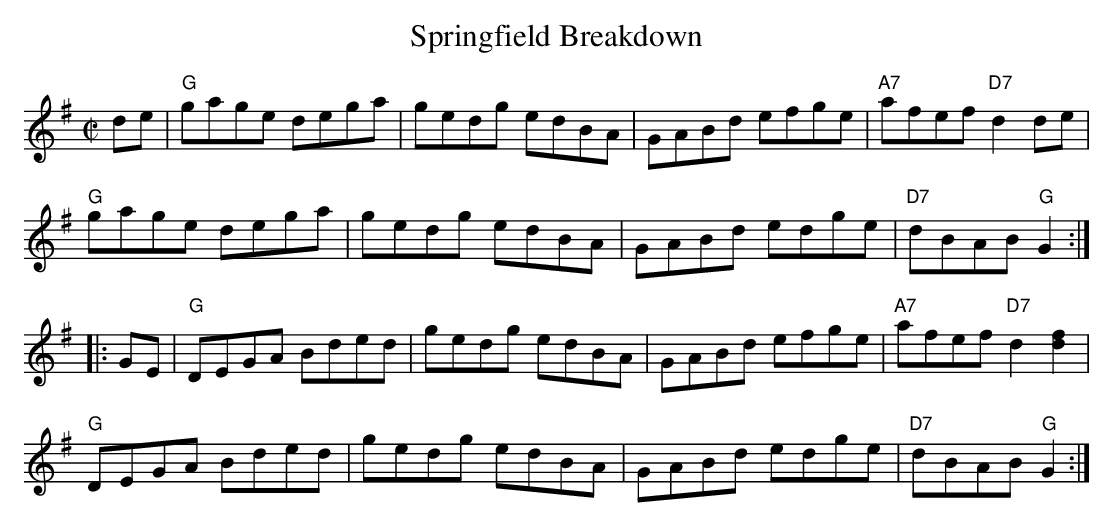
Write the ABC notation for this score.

X:1
T:Springfield Breakdown
M:C|
L:1/8
K:G
de|"G"gage dega |gedg edBA|GABd efge|"A7"afef "D7"d2 de|
"G"gage dega|gedg edBA|GABd edge|"D7"dBAB "G"G2:|
|:GE|"G"DEGA Bded|gedg edBA|GABd efge|"A7"afef "D7"d2[d2f2]|
"G"DEGA Bded|gedg edBA|GABd edge|"D7"dBAB "G"G2:|]
